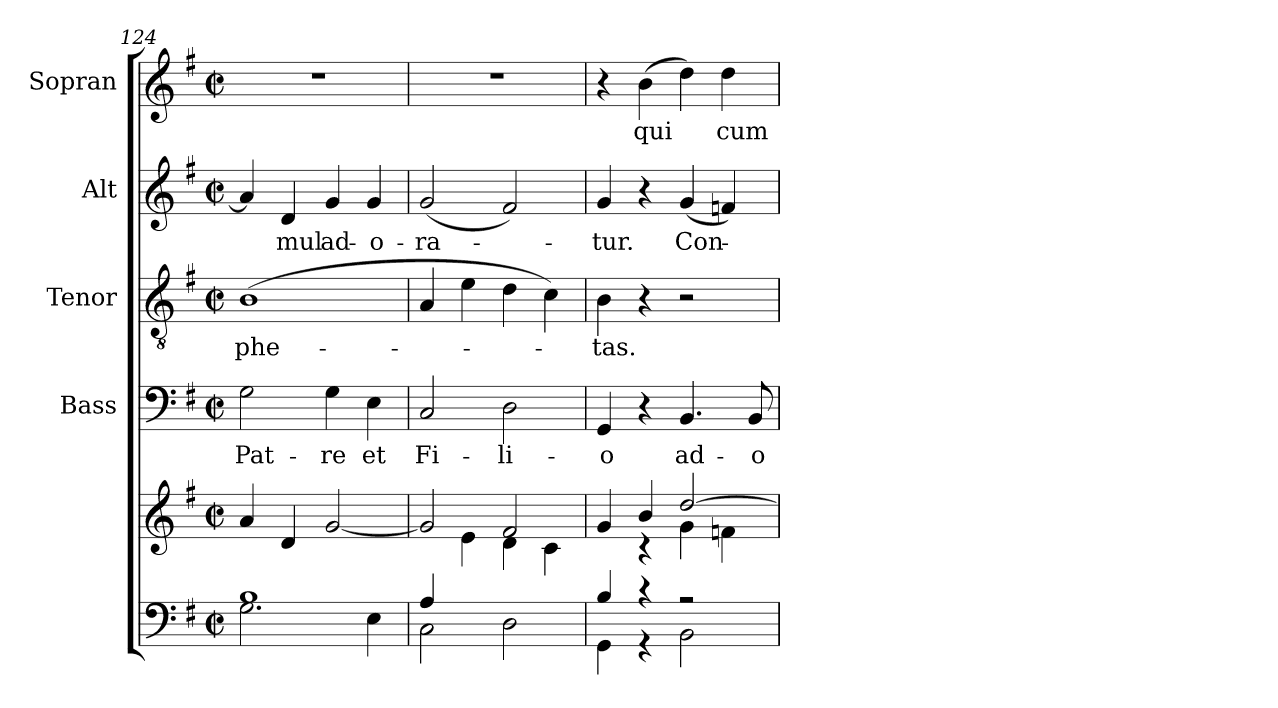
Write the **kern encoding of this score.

**kern	**kern	**kern	**text	**kern	**text	**kern	**text	**kern	**text
*part5	*part5	*part4	*part4	*part3	*part3	*part2	*part2	*part1	*part1
*staff6	*staff5	*staff4	*staff4	*staff3	*staff3	*staff2	*staff2	*staff1	*staff1
*	*	*I"Bass	*	*I"Tenor	*	*I"Alt	*	*I"Sopran	*
*	*	*I'B	*	*I'T	*	*I'A	*	*I'S	*
*clefF4	*clefG2	*clefF4	*	*clefGv2	*	*clefG2	*	*clefG2	*
*k[f#]	*k[f#]	*k[f#]	*	*k[f#]	*	*k[f#]	*	*k[f#]	*
*G:	*G:	*G:	*	*G:	*	*G:	*	*G:	*
*M2/2	*M2/2	*M2/2	*	*M2/2	*	*M2/2	*	*M2/2	*
*met(c|)	*met(c|)	*met(c|)	*	*met(c|)	*	*met(c|)	*	*met(c|)	*
=124	=124	=124	=124	=124	=124	=124	=124	=124	=124
*^	*	*	*	*	*	*	*	*	*
!	!	!	!	!LO:LY:b	!	!LO:LY:b	!	!	!	!
1B	2.G\	4a/	2G\	Pat-	(>1B	-phe-	4a/]	.	1r	.
!	!	!	!	!	!	!	!	!LO:LY:b	!	!
.	.	4d/	.	.	.	.	4d/	-mul	.	.
!	!	!	!	!LO:LY:b	!	!	!	!LO:LY:b	!	!
.	.	[2g/	4G\	-re	.	.	4g/	ad-	.	.
!	!	!	!	!LO:LY:b	!	!	!	!LO:LY:b	!	!
.	4E\	.	4E\	et	.	.	4g/	-o-	.	.
=125	=125	=125	=125	=125	=125	=125	=125	=125	=125	=125
*	*	*^	*	*	*	*	*	*	*	*
!	!	!	!	!	!LO:LY:b	!	!	!	!LO:LY:b	!	!
4A/	2C\	2g/]	4ryy	2C/	Fi-	4A/	.	(<2g/	-ra-	1r	.
2.ryy	.	.	4e\	.	.	4e\	.	.	.	.	.
!	!	!	!	!	!LO:LY:b	!	!	!	!	!	!
.	2D\	2f#/	4d\	2D\	-li-	4d\	.	2f#/)	.	.	.
.	.	.	4c\	.	.	4c\)	.	.	.	.	.
=126	=126	=126	=126	=126	=126	=126	=126	=126	=126	=126	=126
!	!	!	!	!	!LO:LY:b	!	!LO:LY:b	!	!LO:LY:b	!	!
4B/	4GG\	4g/	4ryy	4GG/	-o	4B\	-tas.	4g/	-tur.	4r	.
!	!	!	!	!	!	!	!	!	!	!	!LO:LY:b
4r	4r	4b/	4rc	4r	.	4r	.	4r	.	(>4b\	qui
!	!	!	!	!	!LO:LY:b	!	!	!	!LO:LY:b	!	!
2rB	2BB\	[>2dd/	4g\	4.BB/	ad-	2r	.	(<4g/	Con-	4dd\)	.
!	!	!	!	!	!	!	!	!	!	!	!LO:LY:b
.	.	.	4fn\	.	.	.	.	4fn/)	.	4dd\	cum
!	!	!	!	!	!LO:LY:b	!	!	!	!	!	!
.	.	.	.	8BB/	-o-	.	.	.	.	.	.
*v	*v	*	*	*	*	*	*	*	*	*	*
*	*v	*v	*	*	*	*	*	*	*	*
=	=	=	=	=	=	=	=	=	=
*-	*-	*-	*-	*-	*-	*-	*-	*-	*-
